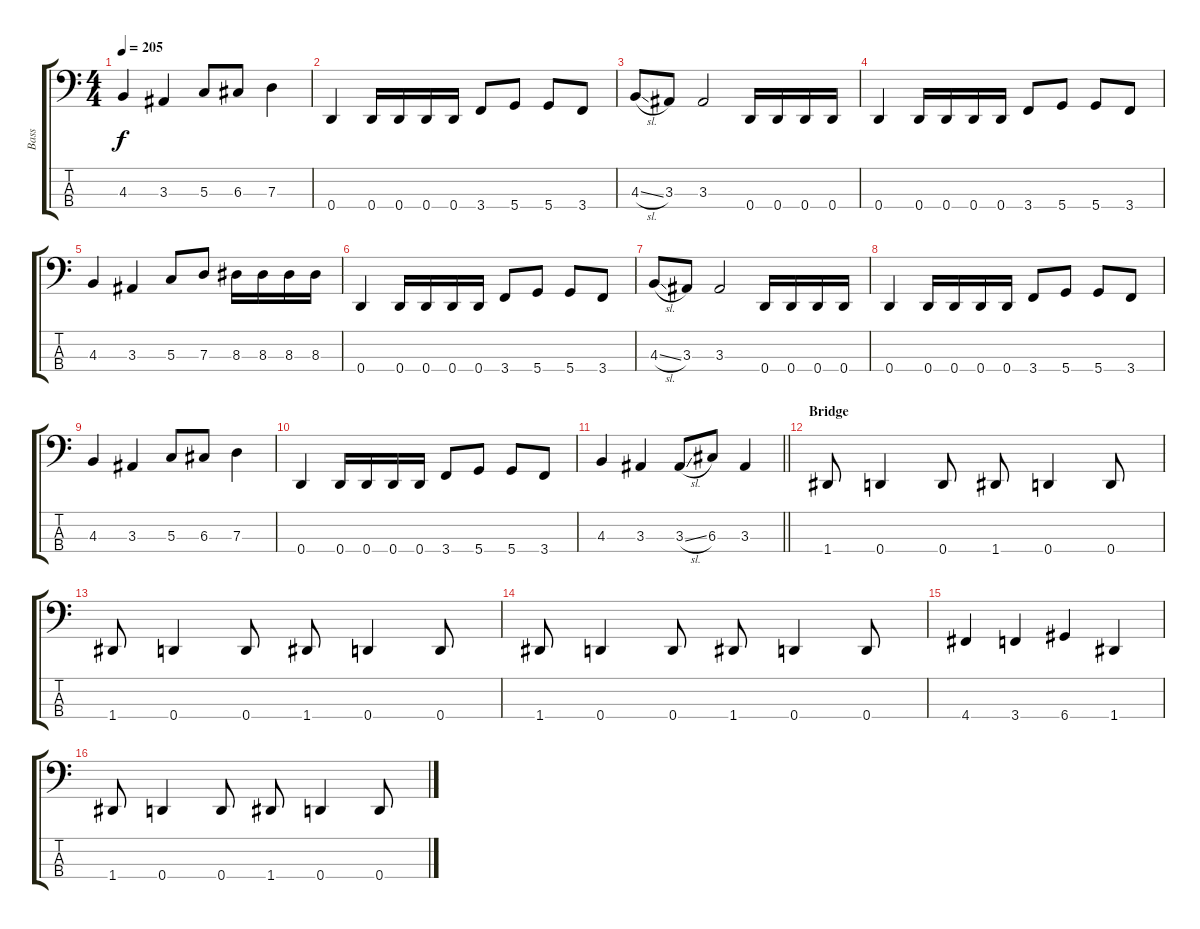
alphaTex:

\track ("Bass" "Bass") {instrument electricbassfinger}
\staff {score tabs}
\tuning (F2 C2 G1 D1) {hide}
\ts (4 4)
\tempo 205
\clef f4
\ks c
4.3.4{dy f} 3.3.4 5.3.8 6.3.8 7.3.4 |
0.4.4 0.4.16 0.4.16 0.4.16 0.4.16 3.4.8 5.4.8 5.4.8 3.4.8 |
4.3{sl}.8 3.3.8 3.3.2 0.4.16 0.4.16 0.4.16 0.4.16 |
0.4.4 0.4.16 0.4.16 0.4.16 0.4.16 3.4.8 5.4.8 5.4.8 3.4.8 |
4.3.4 3.3.4 5.3.8 7.3.8 8.3.16 8.3.16 8.3.16 8.3.16 |
0.4.4 0.4.16 0.4.16 0.4.16 0.4.16 3.4.8 5.4.8 5.4.8 3.4.8 |
4.3{sl}.8 3.3.8 3.3.2 0.4.16 0.4.16 0.4.16 0.4.16 |
0.4.4 0.4.16 0.4.16 0.4.16 0.4.16 3.4.8 5.4.8 5.4.8 3.4.8 |
4.3.4 3.3.4 5.3.8 6.3.8 7.3.4 |
0.4.4 0.4.16 0.4.16 0.4.16 0.4.16 3.4.8 5.4.8 5.4.8 3.4.8 |
\barLineRight lightlight
4.3.4 3.3.4 3.3{sl}.8 6.3.8 3.3.4 |
\section ("" "Bridge")
1.4.8 0.4.4 0.4.8 1.4.8 0.4.4 0.4.8 |
1.4.8 0.4.4 0.4.8 1.4.8 0.4.4 0.4.8 |
1.4.8 0.4.4 0.4.8 1.4.8 0.4.4 0.4.8 |
4.4.4 3.4.4 6.4.4 1.4.4 |
1.4.8 0.4.4 0.4.8 1.4.8 0.4.4 0.4.8
